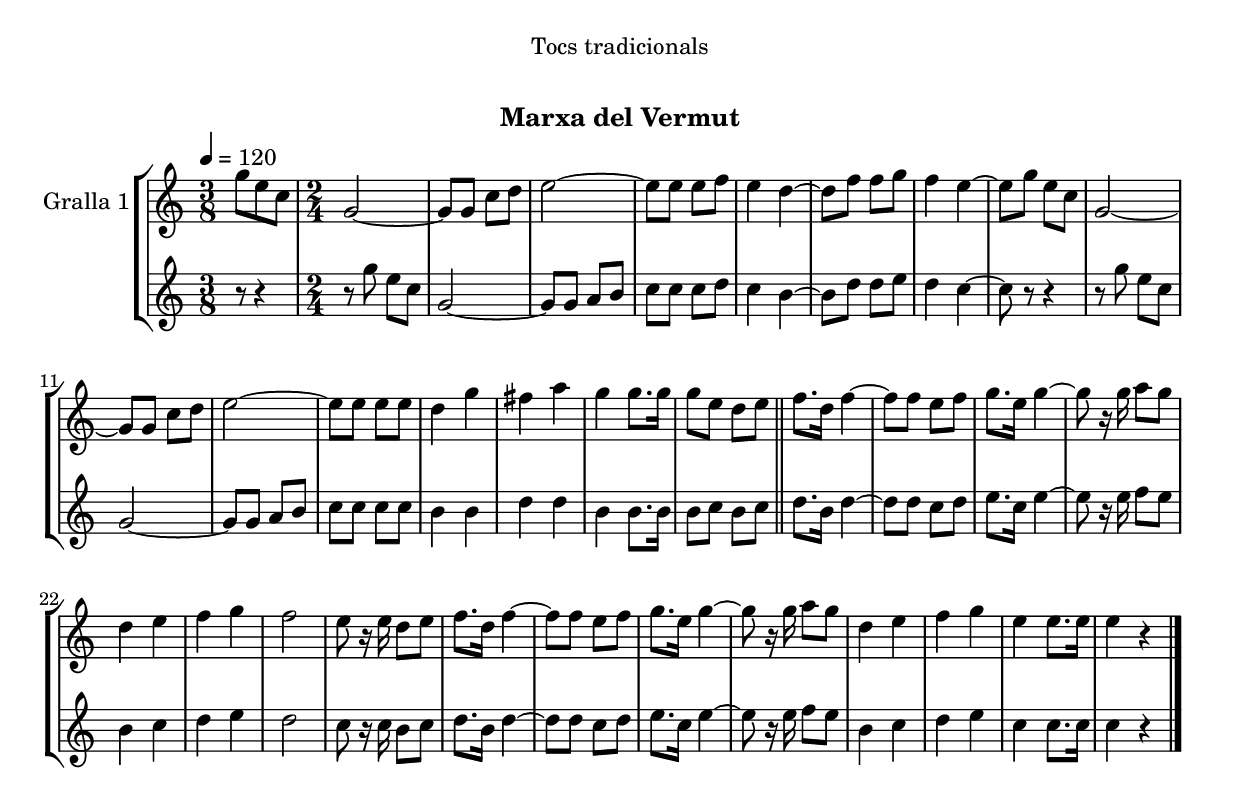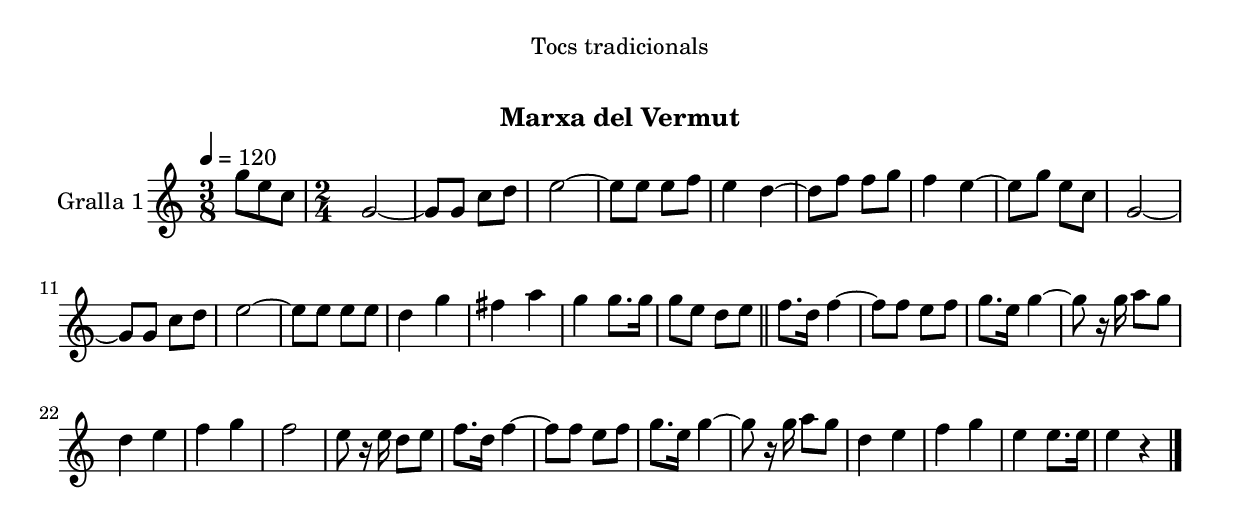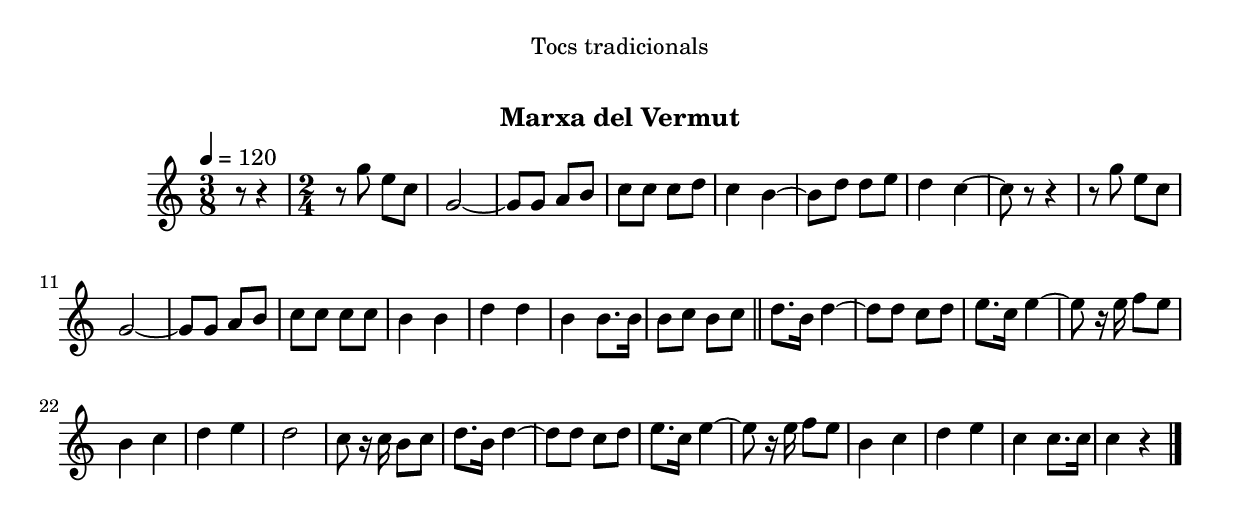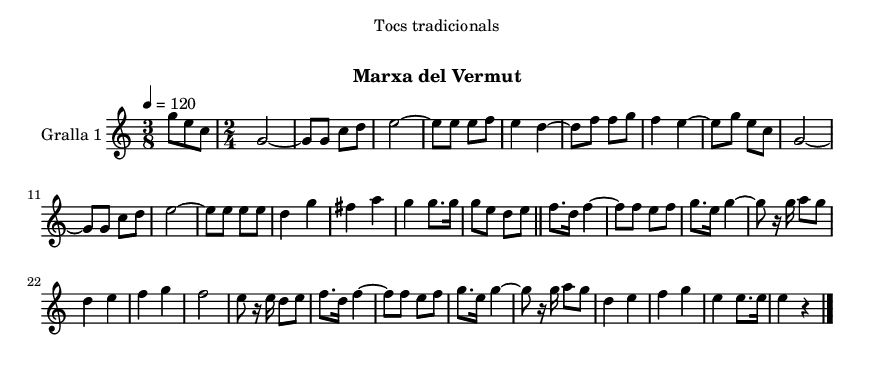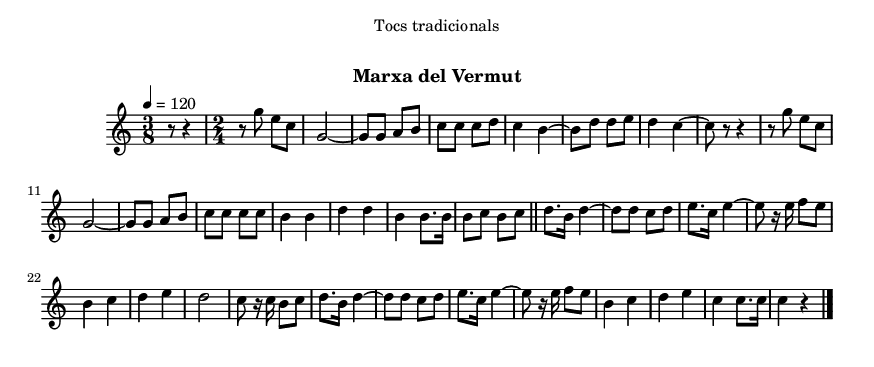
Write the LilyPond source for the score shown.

\version "2.16.0"

\header {
  dedication="Tocs tradicionals"
  title="   "
  subtitle="Marxa del Vermut"
  subsubtitle=""
  poet=""
  meter=""
  piece=""
  composer=""
  arranger=""
  opus=""
  instrument=""
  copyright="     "
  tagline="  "
}

liniaroAa =
\relative g''
{
  \tempo 4=120
  \clef treble
  \key c \major
  \time 3/8
  g8 e c  |
  \time 2/4   g2 ~  |
  g8 g c d  |
  e2 ~  |
  %05
  e8 e e f  |
  e4 d ~  |
  d8 f f g  |
  f4 e ~  |
  e8 g e c  |
  %10
  g2 ~  |
  g8 g c d  |
  e2 ~  |
  e8 e e e  |
  d4 g  |
  %15
  fis4 a  |
  g4 g8. g16  |
  g8 e d e  \bar "||"
  f8. d16 f4 ~  |
  f8 f e f  |
  %20
  g8. e16 g4 ~  |
  g8 r16 g a8 g  |
  d4 e  |
  f4 g  |
  f2  |
  %25
  e8 r16 e d8 e  |
  f8. d16 f4 ~  |
  f8 f e f  |
  g8. e16 g4 ~  |
  g8 r16 g a8 g  |
  %30
  d4 e  |
  f4 g  |
  e4 e8. e16  |
  e4 r4  \bar "|." % kompletite
}

liniaroAb =
\relative g''
{
  \tempo 4=120
  \clef treble
  \key c \major
  \time 3/8
  r8 r4  |
  \time 2/4   r8 g e c  |
  g2 ~  |
  g8 g a b  |
  %05
  c8 c c d  |
  c4 b ~  |
  b8 d d e  |
  d4 c ~  |
  c8 r r4  |
  %10
  r8 g' e c  |
  g2 ~  |
  g8 g a b  |
  c8 c c c  |
  b4 b  |
  %15
  d4 d  |
  b4 b8. b16  |
  b8 c b c  \bar "||"
  d8. b16 d4 ~  |
  d8 d c d  |
  %20
  e8. c16 e4 ~  |
  e8 r16 e f8 e  |
  b4 c  |
  d4 e  |
  d2  |
  %25
  c8 r16 c b8 c  |
  d8. b16 d4 ~  |
  d8 d c d  |
  e8. c16 e4 ~  |
  e8 r16 e f8 e  |
  %30
  b4 c  |
  d4 e  |
  c4 c8. c16  |
  c4 r4  \bar "|." % kompletite
}

\book {

\paper {
  print-page-number = false
}

\bookpart {
  \score {
    \new StaffGroup {
      \override Score.RehearsalMark #'self-alignment-X = #LEFT
      <<
        \new Staff \with {instrumentName = #"Gralla 1" } \liniaroAa
        \new Staff \with {instrumentName = #"" } \liniaroAb
      >>
    }
    \layout {}
  }\score { \unfoldRepeats
    \new StaffGroup {
      \override Score.RehearsalMark #'self-alignment-X = #LEFT
      <<
        \new Staff \with {instrumentName = #"Gralla 1" } \liniaroAa
        \new Staff \with {instrumentName = #"" } \liniaroAb
      >>
    }
    \midi {}
  }
}

\bookpart {
  \header {}
  \score {
    \new StaffGroup {
      \override Score.RehearsalMark #'self-alignment-X = #LEFT
      <<
        \new Staff \with {instrumentName = #"Gralla 1" } \liniaroAa
      >>
    }
    \layout {}
  }\score { \unfoldRepeats
    \new StaffGroup {
      \override Score.RehearsalMark #'self-alignment-X = #LEFT
      <<
        \new Staff \with {instrumentName = #"Gralla 1" } \liniaroAa
      >>
    }
    \midi {}
  }
}

\bookpart {
  \header {}
  \score {
    \new StaffGroup {
      \override Score.RehearsalMark #'self-alignment-X = #LEFT
      <<
        \new Staff \with {instrumentName = #"" } \liniaroAb
      >>
    }
    \layout {}
  }\score { \unfoldRepeats
    \new StaffGroup {
      \override Score.RehearsalMark #'self-alignment-X = #LEFT
      <<
        \new Staff \with {instrumentName = #"" } \liniaroAb
      >>
    }
    \midi {}
  }
}

}

\book {

\paper {
  print-page-number = false
  #(set-paper-size "a6landscape")
  #(layout-set-staff-size 14)
}

\bookpart {
  \header {}
  \score {
    \new StaffGroup {
      \override Score.RehearsalMark #'self-alignment-X = #LEFT
      <<
        \new Staff \with {instrumentName = #"Gralla 1" } \liniaroAa
      >>
    }
    \layout {}
  }
}

\bookpart {
  \header {}
  \score {
    \new StaffGroup {
      \override Score.RehearsalMark #'self-alignment-X = #LEFT
      <<
        \new Staff \with {instrumentName = #"" } \liniaroAb
      >>
    }
    \layout {}
  }
}

}

